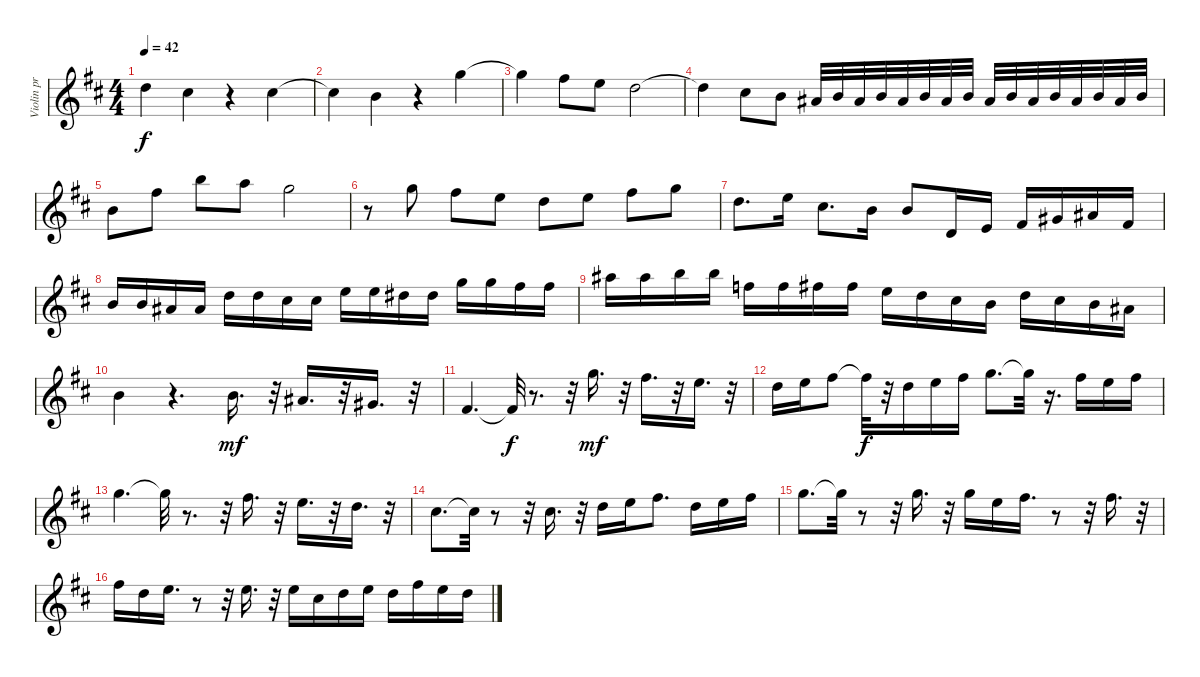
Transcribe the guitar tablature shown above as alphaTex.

\track ("Violin pr" "Violin pr") {mute instrument violin}
\staff {score}
\tuning (E4 B3 G3 D3 A2 E2) {hide}
\ts (4 4)
\tempo 42
\clef g2
\ks d
10.1{t}.4{dy f} 9.1.4 r.4 9.1.4 |
9.1{t}.4 7.1.4 r.4 15.1.4 |
15.1{t}.4 14.1.8 12.1.8 10.1.2 |
10.1{t}.4 9.1.8 7.1.8 6.1.32 7.1.32 6.1.32 7.1.32 6.1.32 7.1.32 6.1.32 7.1.32 6.1.32 7.1.32 6.1.32 7.1.32 6.1.32 7.1.32 6.1.32 7.1.32 |
7.1.8 14.1.8 19.1.8 17.1.8 15.1.2 |
r.8 15.1.8 14.1.8 12.1.8 10.1.8 12.1.8 14.1.8 15.1.8 |
15.2.8{d} 12.1.16 14.2.8{d} 12.2.16 12.2.8 12.4.16 9.3.16 11.3.16 9.2.16 11.2.16 11.3.16 |
12.2.16 12.2.16 11.2.16 11.2.16 10.1.16 10.1.16 9.1.16 9.1.16 12.1.16 12.1.16 11.1.16 11.1.16 15.1.16 15.1.16 14.1.16 14.1.16 |
18.1.16 18.1.16 19.1.16 19.1.16 18.2.16 18.2.16 19.2.16 19.2.16 17.2.16 19.3.16 18.3.16 16.3.16 15.2.16 14.2.16 12.2.16 11.2.16 |
12.2.4 r.4{d} 12.2.16{d dy mf} r.32 11.2.16{d} r.32 9.2.16{d} r.32 |
11.3.4{d} 11.3{t}.32{dy f} r.8{d} r.32 15.1.16{d dy mf} r.32 14.1.16{d} r.32 12.1.16{d} r.32 |
10.1.16 12.1.16 14.1.8 14.1{t}.32{dy f} r.32 15.2.16 12.1.16 14.1.16 15.1.8{d} 15.1{t}.32 r.16{d} 14.1.16 12.1.16 14.1.16 |
15.1.4{d} 15.1{t}.32 r.8{d} r.32 14.1.16{d} r.32 12.1.16{d} r.32 10.1.16{d} r.32 |
9.1.8{d} 9.1{t}.32 r.8 r.32 9.1.16{d} r.32 10.1.16 12.1.16 14.1.8{d} 15.2.16 12.1.16 14.1.16 |
15.1.8{d} 15.1{t}.32 r.8 r.32 15.1.16{d} r.32 15.1.16 12.1.16 14.1.16{d} r.8 r.32 14.1.16{d} r.32 |
14.1.16 15.2.16 12.1.16{d} r.8 r.32 12.1.16{d} r.32 12.1.16 9.1.16 10.1.16 12.1.16 10.1.16 14.1.16 12.1.16 10.1.16
